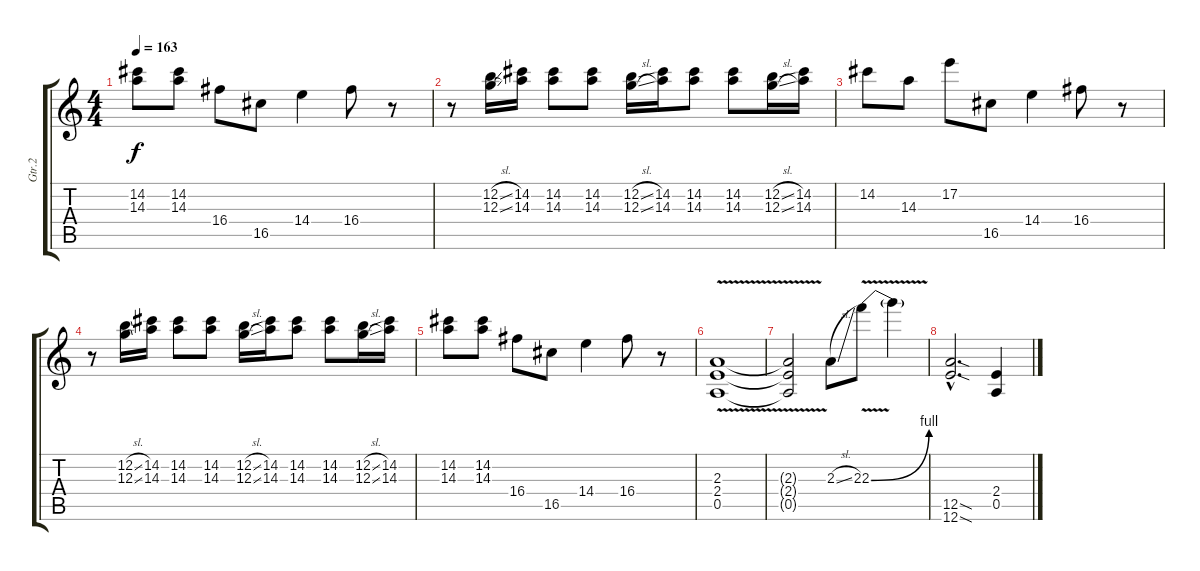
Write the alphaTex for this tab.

\track ("Gtr.2" "Gtr.2") {instrument distortionguitar}
\staff {score tabs}
\tuning (E4 B3 G3 D3 A2 E2) {hide}
\ts (4 4)
\tempo 163
\clef g2
\ks c
(14.2 14.3).8{dy f} (14.2 14.3).8 16.4.8 16.5.8 14.4.4 16.4.8 r.8 |
r.8 (12.2{sl} 12.3{sl}).16 (14.2 14.3).16 (14.2 14.3).8 (14.2 14.3).8 (12.2{sl} 12.3{sl}).16 (14.2 14.3).16 (14.2 14.3).8 (14.2 14.3).8 (12.2{sl} 12.3{sl}).16 (14.2 14.3).16 |
14.2.8 14.3.8 17.2.8 16.5.8 14.4.4 16.4.8 r.8 |
r.8 (12.2{sl} 12.3{sl}).16 (14.2 14.3).16 (14.2 14.3).8 (14.2 14.3).8 (12.2{sl} 12.3{sl}).16 (14.2 14.3).16 (14.2 14.3).8 (14.2 14.3).8 (12.2{sl} 12.3{sl}).16 (14.2 14.3).16 |
(14.2 14.3).8 (14.2 14.3).8 16.4.8 16.5.8 14.4.4 16.4.8 r.8 |
(2.3{v} 2.4{v} 0.5{v}).1 |
(2.3{t} 2.4{t} 0.5{t}).2 2.3{sl}.8 22.3{be (bend 0 0 60 4) v}.8 22.3{t}.4 |
(12.5{sod hac} 12.6{sod hac}).2{d} (2.4 0.5).4
